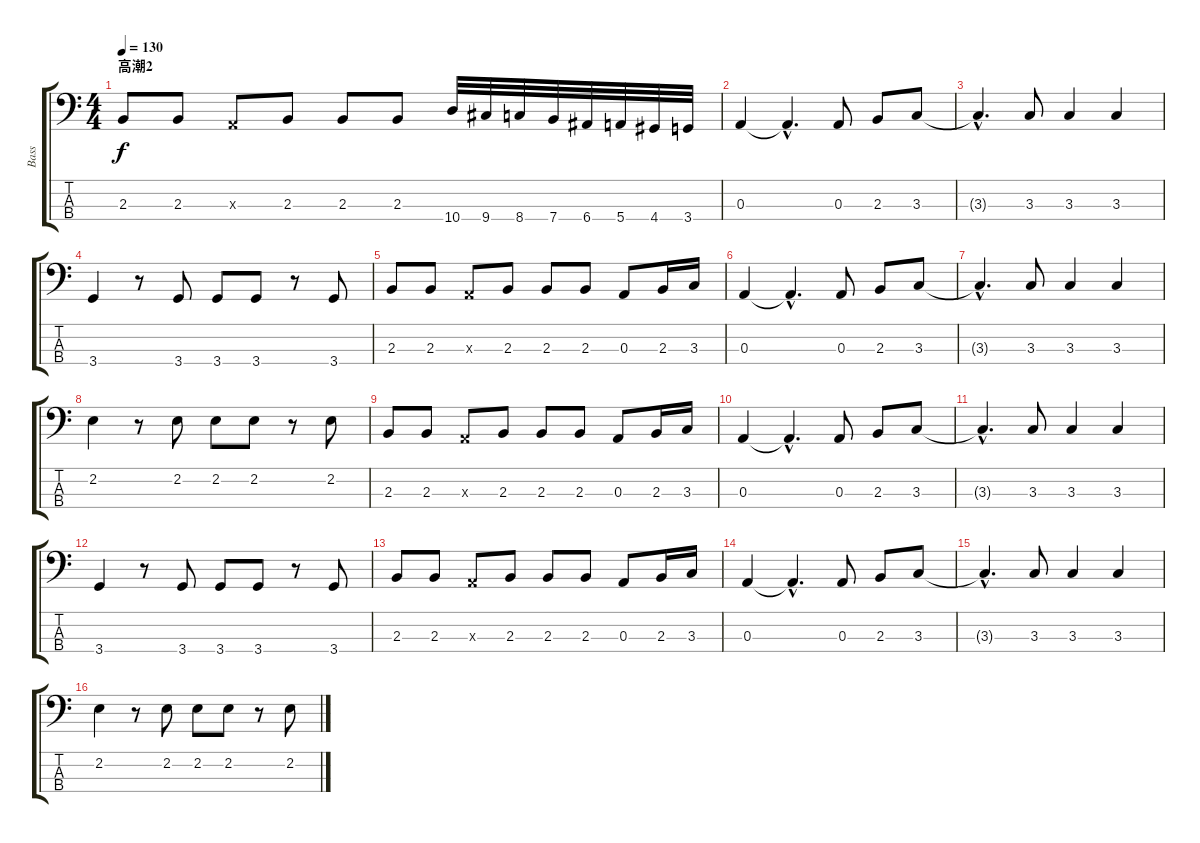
\track ("Bass" "Bass") {instrument electricbassfinger}
\staff {score tabs}
\tuning (G2 D2 A1 E1) {hide}
\ts (4 4)
\section ("" "高潮2")
\tempo 130
\clef f4
\ks c
2.3.8{dy f} 2.3.8 0.3{x}.8 2.3.8 2.3.8 2.3.8 10.4.32 9.4.32 8.4.32 7.4.32 6.4.32 5.4.32 4.4.32 3.4.32 |
0.3.4 0.3{hac t}.4{d} 0.3.8 2.3.8 3.3.8 |
3.3{hac t}.4{d} 3.3.8 3.3.4 3.3.4 |
3.4.4 r.8 3.4.8 3.4.8 3.4.8 r.8 3.4.8 |
2.3.8 2.3.8 0.3{x}.8 2.3.8 2.3.8 2.3.8 0.3.8 2.3.16 3.3.16 |
0.3.4 0.3{hac t}.4{d} 0.3.8 2.3.8 3.3.8 |
3.3{hac t}.4{d} 3.3.8 3.3.4 3.3.4 |
2.2.4 r.8 2.2.8 2.2.8 2.2.8 r.8 2.2.8 |
2.3.8 2.3.8 0.3{x}.8 2.3.8 2.3.8 2.3.8 0.3.8 2.3.16 3.3.16 |
0.3.4 0.3{hac t}.4{d} 0.3.8 2.3.8 3.3.8 |
3.3{hac t}.4{d} 3.3.8 3.3.4 3.3.4 |
3.4.4 r.8 3.4.8 3.4.8 3.4.8 r.8 3.4.8 |
2.3.8 2.3.8 0.3{x}.8 2.3.8 2.3.8 2.3.8 0.3.8 2.3.16 3.3.16 |
0.3.4 0.3{hac t}.4{d} 0.3.8 2.3.8 3.3.8 |
3.3{hac t}.4{d} 3.3.8 3.3.4 3.3.4 |
2.2.4 r.8 2.2.8 2.2.8 2.2.8 r.8 2.2.8
